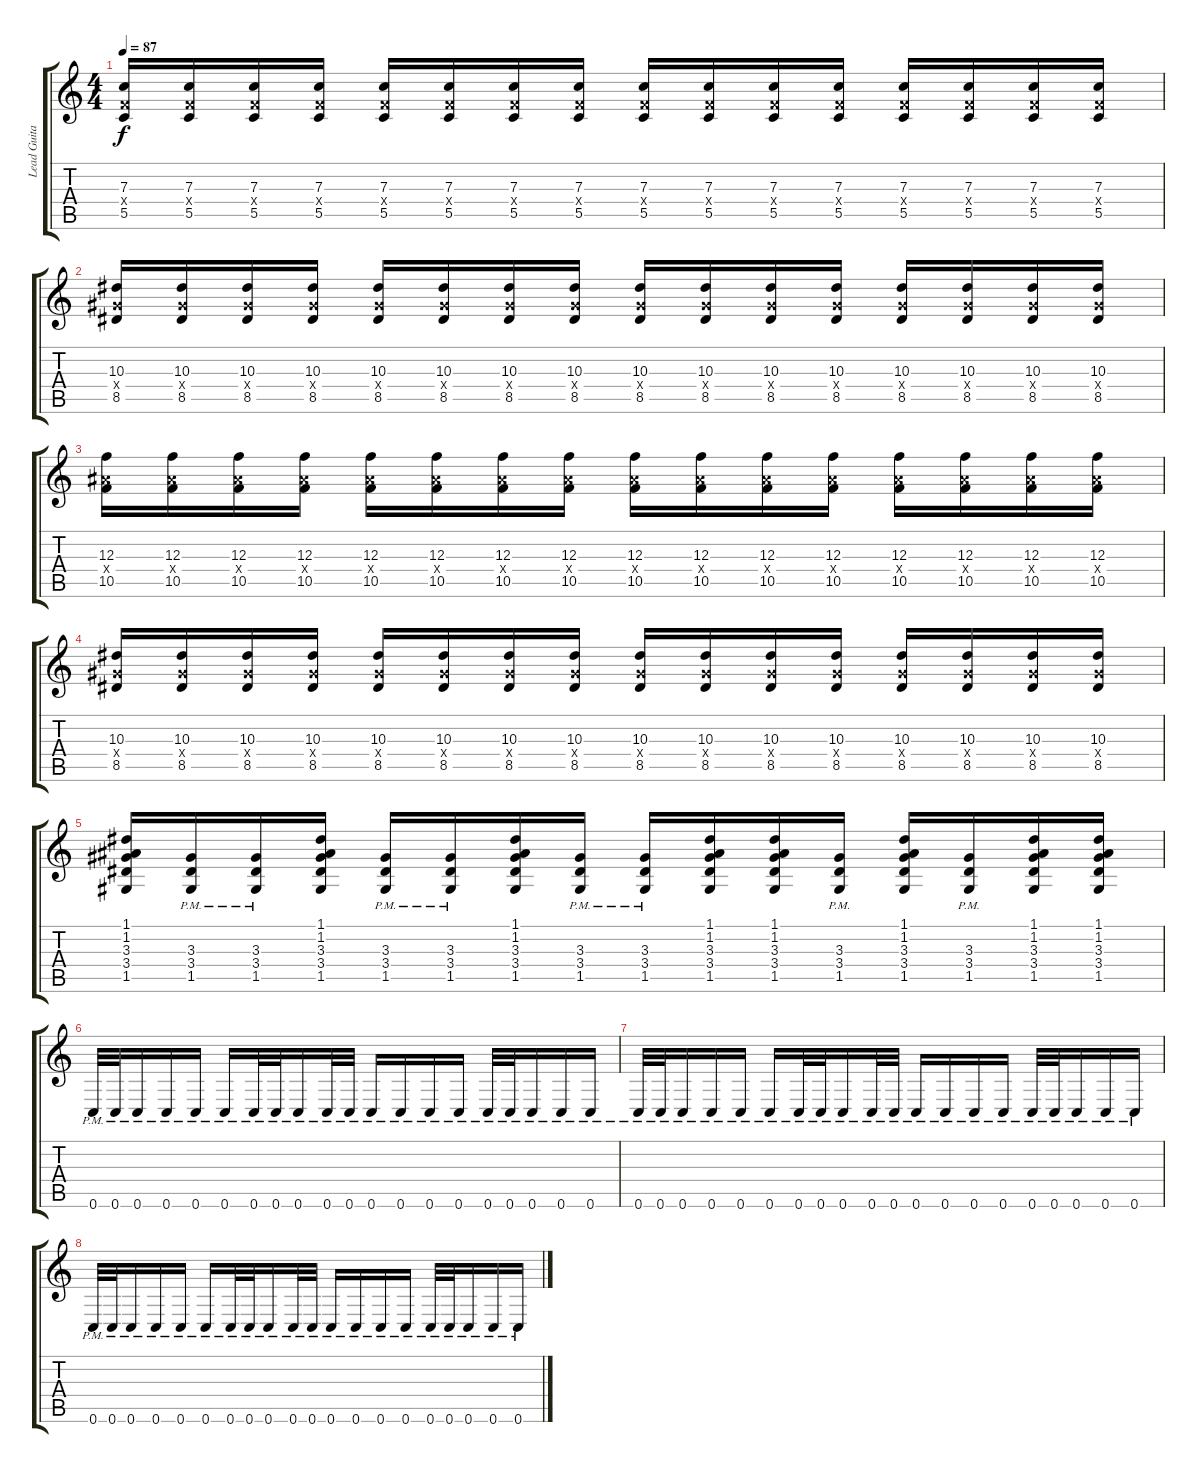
\track ("Lead Guitar" "Lead Guita") {instrument distortionguitar}
\staff {score tabs}
\tuning (D4 A3 F3 C3 G2 C2) {hide}
\ts (4 4)
\tempo 87
\clef g2
\ks c
(7.3 5.4{x} 5.5).16{dy f} (7.3 5.4{x} 5.5).16 (7.3 5.4{x} 5.5).16 (7.3 5.4{x} 5.5).16 (7.3 5.4{x} 5.5).16 (7.3 5.4{x} 5.5).16 (7.3 5.4{x} 5.5).16 (7.3 5.4{x} 5.5).16 (7.3 5.4{x} 5.5).16 (7.3 5.4{x} 5.5).16 (7.3 5.4{x} 5.5).16 (7.3 5.4{x} 5.5).16 (7.3 5.4{x} 5.5).16 (7.3 5.4{x} 5.5).16 (7.3 5.4{x} 5.5).16 (7.3 5.4{x} 5.5).16 |
(10.3 8.4{x} 8.5).16 (10.3 8.4{x} 8.5).16 (10.3 8.4{x} 8.5).16 (10.3 8.4{x} 8.5).16 (10.3 8.4{x} 8.5).16 (10.3 8.4{x} 8.5).16 (10.3 8.4{x} 8.5).16 (10.3 8.4{x} 8.5).16 (10.3 8.4{x} 8.5).16 (10.3 8.4{x} 8.5).16 (10.3 8.4{x} 8.5).16 (10.3 8.4{x} 8.5).16 (10.3 8.4{x} 8.5).16 (10.3 8.4{x} 8.5).16 (10.3 8.4{x} 8.5).16 (10.3 8.4{x} 8.5).16 |
(12.3 10.4{x} 10.5).16 (12.3 10.4{x} 10.5).16 (12.3 10.4{x} 10.5).16 (12.3 10.4{x} 10.5).16 (12.3 10.4{x} 10.5).16 (12.3 10.4{x} 10.5).16 (12.3 10.4{x} 10.5).16 (12.3 10.4{x} 10.5).16 (12.3 10.4{x} 10.5).16 (12.3 10.4{x} 10.5).16 (12.3 10.4{x} 10.5).16 (12.3 10.4{x} 10.5).16 (12.3 10.4{x} 10.5).16 (12.3 10.4{x} 10.5).16 (12.3 10.4{x} 10.5).16 (12.3 10.4{x} 10.5).16 |
(10.3 8.4{x} 8.5).16 (10.3 8.4{x} 8.5).16 (10.3 8.4{x} 8.5).16 (10.3 8.4{x} 8.5).16 (10.3 8.4{x} 8.5).16 (10.3 8.4{x} 8.5).16 (10.3 8.4{x} 8.5).16 (10.3 8.4{x} 8.5).16 (10.3 8.4{x} 8.5).16 (10.3 8.4{x} 8.5).16 (10.3 8.4{x} 8.5).16 (10.3 8.4{x} 8.5).16 (10.3 8.4{x} 8.5).16 (10.3 8.4{x} 8.5).16 (10.3 8.4{x} 8.5).16 (10.3 8.4{x} 8.5).16 |
(1.1 1.2 3.3 3.4 1.5).16 (3.3{pm} 3.4{pm} 1.5{pm}).16 (3.3{pm} 3.4{pm} 1.5{pm}).16 (1.1 1.2 3.3 3.4 1.5).16 (3.3{pm} 3.4{pm} 1.5{pm}).16 (3.3{pm} 3.4{pm} 1.5{pm}).16 (1.1 1.2 3.3 3.4 1.5).16 (3.3{pm} 3.4{pm} 1.5{pm}).16 (3.3{pm} 3.4{pm} 1.5{pm}).16 (1.1 1.2 3.3 3.4 1.5).16 (1.1 1.2 3.3 3.4 1.5).16 (3.3{pm} 3.4{pm} 1.5{pm}).16 (1.1 1.2 3.3 3.4 1.5).16 (3.3{pm} 3.4{pm} 1.5{pm}).16 (1.1 1.2 3.3 3.4 1.5).16 (1.1 1.2 3.3 3.4 1.5).16 |
0.6{pm}.32 0.6{pm}.32 0.6{pm}.16 0.6{pm}.16 0.6{pm}.16 0.6{pm}.16 0.6{pm}.32 0.6{pm}.32 0.6{pm}.16 0.6{pm}.32 0.6{pm}.32 0.6{pm}.16 0.6{pm}.16 0.6{pm}.16 0.6{pm}.16 0.6{pm}.32 0.6{pm}.32 0.6{pm}.16 0.6{pm}.16 0.6{pm}.16 |
0.6{pm}.32 0.6{pm}.32 0.6{pm}.16 0.6{pm}.16 0.6{pm}.16 0.6{pm}.16 0.6{pm}.32 0.6{pm}.32 0.6{pm}.16 0.6{pm}.32 0.6{pm}.32 0.6{pm}.16 0.6{pm}.16 0.6{pm}.16 0.6{pm}.16 0.6{pm}.32 0.6{pm}.32 0.6{pm}.16 0.6{pm}.16 0.6{pm}.16 |
0.6{pm}.32 0.6{pm}.32 0.6{pm}.16 0.6{pm}.16 0.6{pm}.16 0.6{pm}.16 0.6{pm}.32 0.6{pm}.32 0.6{pm}.16 0.6{pm}.32 0.6{pm}.32 0.6{pm}.16 0.6{pm}.16 0.6{pm}.16 0.6{pm}.16 0.6{pm}.32 0.6{pm}.32 0.6{pm}.16 0.6{pm}.16 0.6{pm}.16
